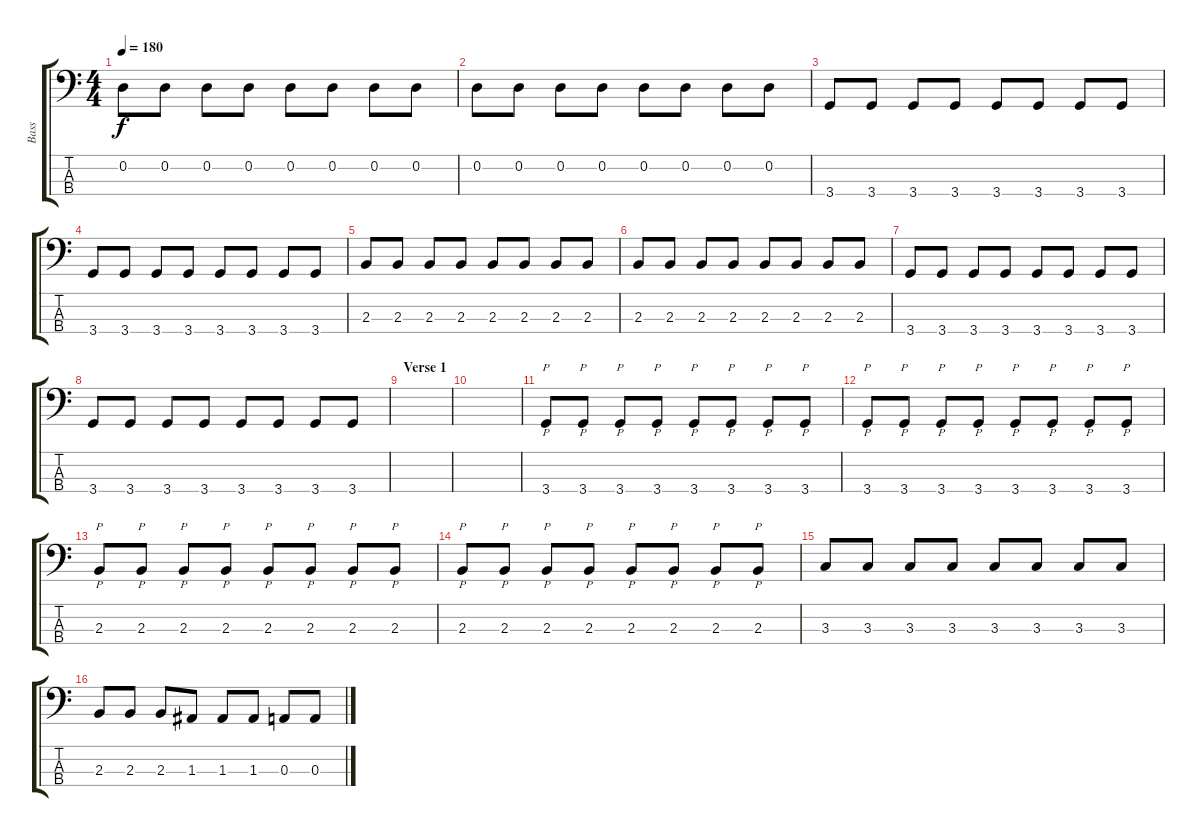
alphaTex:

\track ("Bass" "Bass") {instrument electricbasspick}
\staff {score tabs}
\tuning (G2 D2 A1 E1) {hide}
\ts (4 4)
\tempo 180
\clef f4
\ks c
0.2.8{dy f} 0.2.8 0.2.8 0.2.8 0.2.8 0.2.8 0.2.8 0.2.8 |
0.2.8 0.2.8 0.2.8 0.2.8 0.2.8 0.2.8 0.2.8 0.2.8 |
3.4.8 3.4.8 3.4.8 3.4.8 3.4.8 3.4.8 3.4.8 3.4.8 |
3.4.8 3.4.8 3.4.8 3.4.8 3.4.8 3.4.8 3.4.8 3.4.8 |
2.3.8 2.3.8 2.3.8 2.3.8 2.3.8 2.3.8 2.3.8 2.3.8 |
2.3.8 2.3.8 2.3.8 2.3.8 2.3.8 2.3.8 2.3.8 2.3.8 |
3.4.8 3.4.8 3.4.8 3.4.8 3.4.8 3.4.8 3.4.8 3.4.8 |
3.4.8 3.4.8 3.4.8 3.4.8 3.4.8 3.4.8 3.4.8 3.4.8 |
\section ("" "Verse 1")
|
|
3.4.8{p volume 12} 3.4.8{p} 3.4.8{p} 3.4.8{p} 3.4.8{p} 3.4.8{p} 3.4.8{p} 3.4.8{p} |
3.4.8{p volume 12} 3.4.8{p} 3.4.8{p} 3.4.8{p} 3.4.8{p} 3.4.8{p} 3.4.8{p} 3.4.8{p} |
2.3.8{p} 2.3.8{p} 2.3.8{p} 2.3.8{p} 2.3.8{p} 2.3.8{p} 2.3.8{p} 2.3.8{p} |
2.3.8{p} 2.3.8{p} 2.3.8{p} 2.3.8{p} 2.3.8{p} 2.3.8{p} 2.3.8{p} 2.3.8{p} |
3.3.8 3.3.8 3.3.8 3.3.8 3.3.8 3.3.8 3.3.8 3.3.8 |
2.3.8 2.3.8 2.3.8 1.3.8 1.3.8 1.3.8 0.3.8 0.3.8
